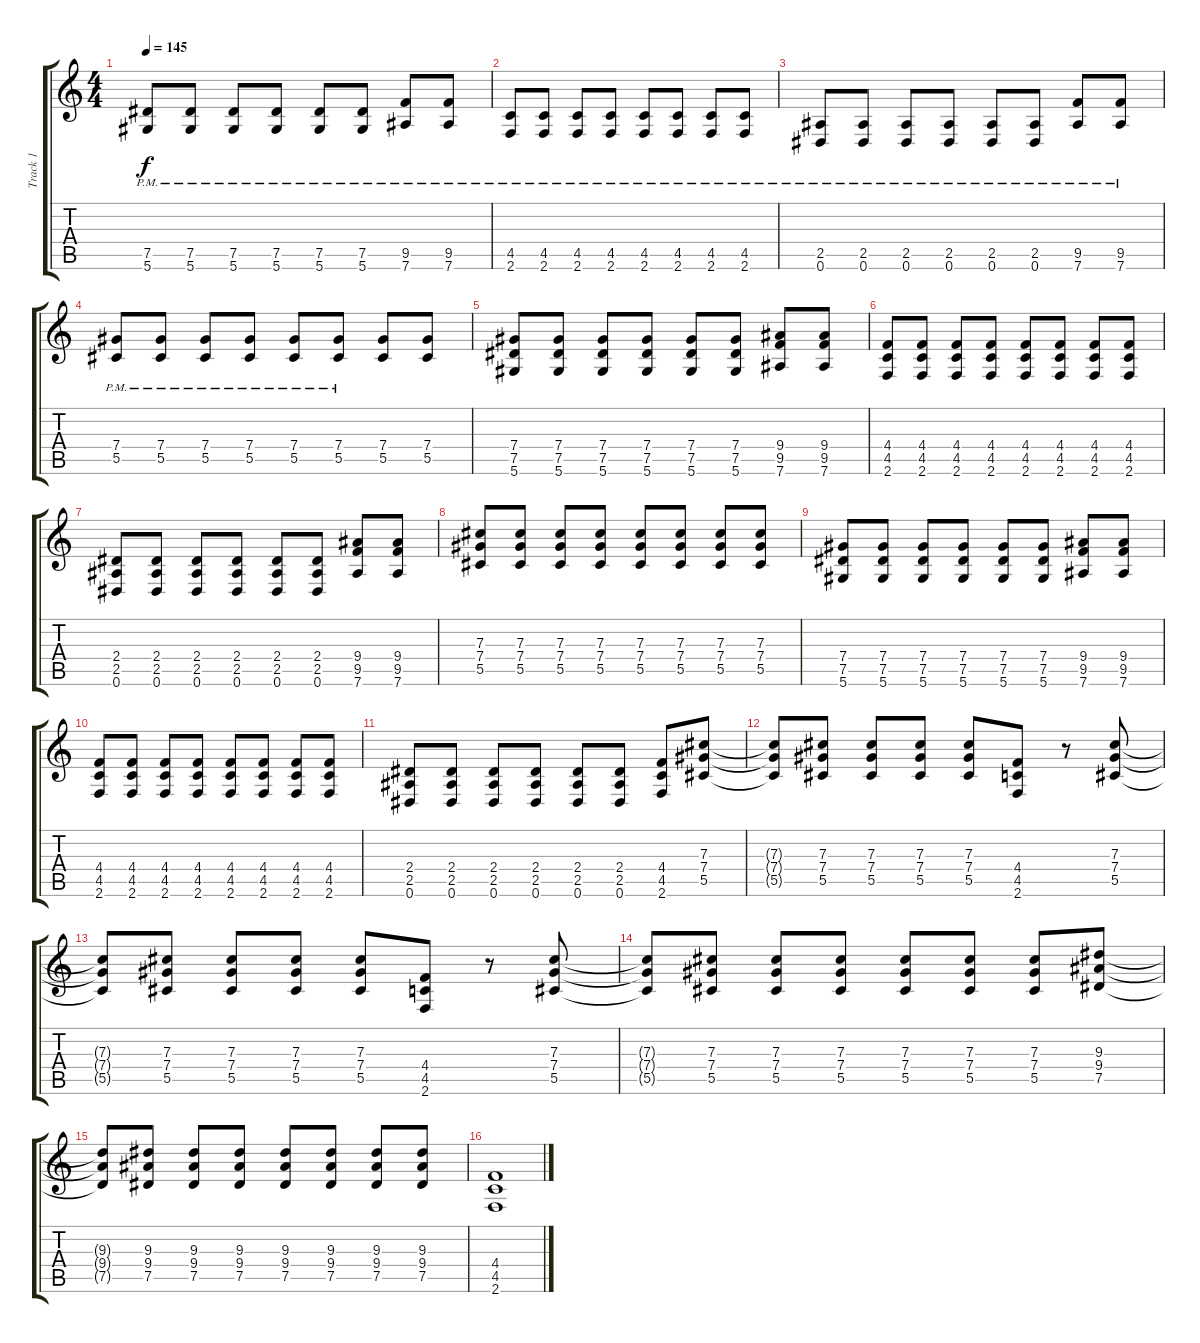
\track ("Track 1" "Track 1") {instrument distortionguitar}
\staff {score tabs}
\tuning (Eb4 Bb3 Gb3 Db3 Ab2 Eb2) {hide}
\ts (4 4)
\tempo 145
\clef g2
\ks c
(7.5{pm} 5.6{pm}).8{dy f} (7.5{pm} 5.6{pm}).8 (7.5{pm} 5.6{pm}).8 (7.5{pm} 5.6{pm}).8 (7.5{pm} 5.6{pm}).8 (7.5{pm} 5.6{pm}).8 (9.5{pm} 7.6{pm}).8 (9.5{pm} 7.6{pm}).8 |
(4.5{pm} 2.6{pm}).8 (4.5{pm} 2.6{pm}).8 (4.5{pm} 2.6{pm}).8 (4.5{pm} 2.6{pm}).8 (4.5{pm} 2.6{pm}).8 (4.5{pm} 2.6{pm}).8 (4.5{pm} 2.6{pm}).8 (4.5{pm} 2.6{pm}).8 |
(2.5{pm} 0.6{pm}).8 (2.5{pm} 0.6{pm}).8 (2.5{pm} 0.6{pm}).8 (2.5{pm} 0.6{pm}).8 (2.5{pm} 0.6{pm}).8 (2.5{pm} 0.6{pm}).8 (9.5{pm} 7.6{pm}).8 (9.5{pm} 7.6{pm}).8 |
(7.4{pm} 5.5{pm}).8 (7.4{pm} 5.5{pm}).8 (7.4 5.5{pm}).8 (7.4 5.5{pm}).8 (7.4 5.5{pm}).8 (7.4 5.5{pm}).8 (7.4 5.5).8 (7.4 5.5).8 |
(7.4 7.5 5.6).8 (7.4 7.5 5.6).8 (7.4 7.5 5.6).8 (7.4 7.5 5.6).8 (7.4 7.5 5.6).8 (7.4 7.5 5.6).8 (9.4 9.5 7.6).8 (9.4 9.5 7.6).8 |
(4.4 4.5 2.6).8 (4.4 4.5 2.6).8 (4.4 4.5 2.6).8 (4.4 4.5 2.6).8 (4.4 4.5 2.6).8 (4.4 4.5 2.6).8 (4.4 4.5 2.6).8 (4.4 4.5 2.6).8 |
(2.4 2.5 0.6).8 (2.4 2.5 0.6).8 (2.4 2.5 0.6).8 (2.4 2.5 0.6).8 (2.4 2.5 0.6).8 (2.4 2.5 0.6).8 (9.4 9.5 7.6).8 (9.4 9.5 7.6).8 |
(7.3 7.4 5.5).8 (7.3 7.4 5.5).8 (7.3 7.4 5.5).8 (7.3 7.4 5.5).8 (7.3 7.4 5.5).8 (7.3 7.4 5.5).8 (7.3 7.4 5.5).8 (7.3 7.4 5.5).8 |
(7.4 7.5 5.6).8 (7.4 7.5 5.6).8 (7.4 7.5 5.6).8 (7.4 7.5 5.6).8 (7.4 7.5 5.6).8 (7.4 7.5 5.6).8 (9.4 9.5 7.6).8 (9.4 9.5 7.6).8 |
(4.4 4.5 2.6).8 (4.4 4.5 2.6).8 (4.4 4.5 2.6).8 (4.4 4.5 2.6).8 (4.4 4.5 2.6).8 (4.4 4.5 2.6).8 (4.4 4.5 2.6).8 (4.4 4.5 2.6).8 |
(2.4 2.5 0.6).8 (2.4 2.5 0.6).8 (2.4 2.5 0.6).8 (2.4 2.5 0.6).8 (2.4 2.5 0.6).8 (2.4 2.5 0.6).8 (4.4 4.5 2.6).8 (7.3 7.4 5.5).8 |
(7.3{t} 7.4{t} 5.5{t}).8 (7.3 7.4 5.5).8 (7.3 7.4 5.5).8 (7.3 7.4 5.5).8 (7.3 7.4 5.5).8 (4.4 4.5 2.6).8 r.8 (7.3 7.4 5.5).8 |
(7.3{t} 7.4{t} 5.5{t}).8 (7.3 7.4 5.5).8 (7.3 7.4 5.5).8 (7.3 7.4 5.5).8 (7.3 7.4 5.5).8 (4.4 4.5 2.6).8 r.8 (7.3 7.4 5.5).8 |
(7.3{t} 7.4{t} 5.5{t}).8 (7.3 7.4 5.5).8 (7.3 7.4 5.5).8 (7.3 7.4 5.5).8 (7.3 7.4 5.5).8 (7.3 7.4 5.5).8 (7.3 7.4 5.5).8 (9.3 9.4 7.5).8 |
(9.3{t} 9.4{t} 7.5{t}).8 (9.3 9.4 7.5).8 (9.3 9.4 7.5).8 (9.3 9.4 7.5).8 (9.3 9.4 7.5).8 (9.3 9.4 7.5).8 (9.3 9.4 7.5).8 (9.3 9.4 7.5).8 |
(4.4 4.5 2.6).1
